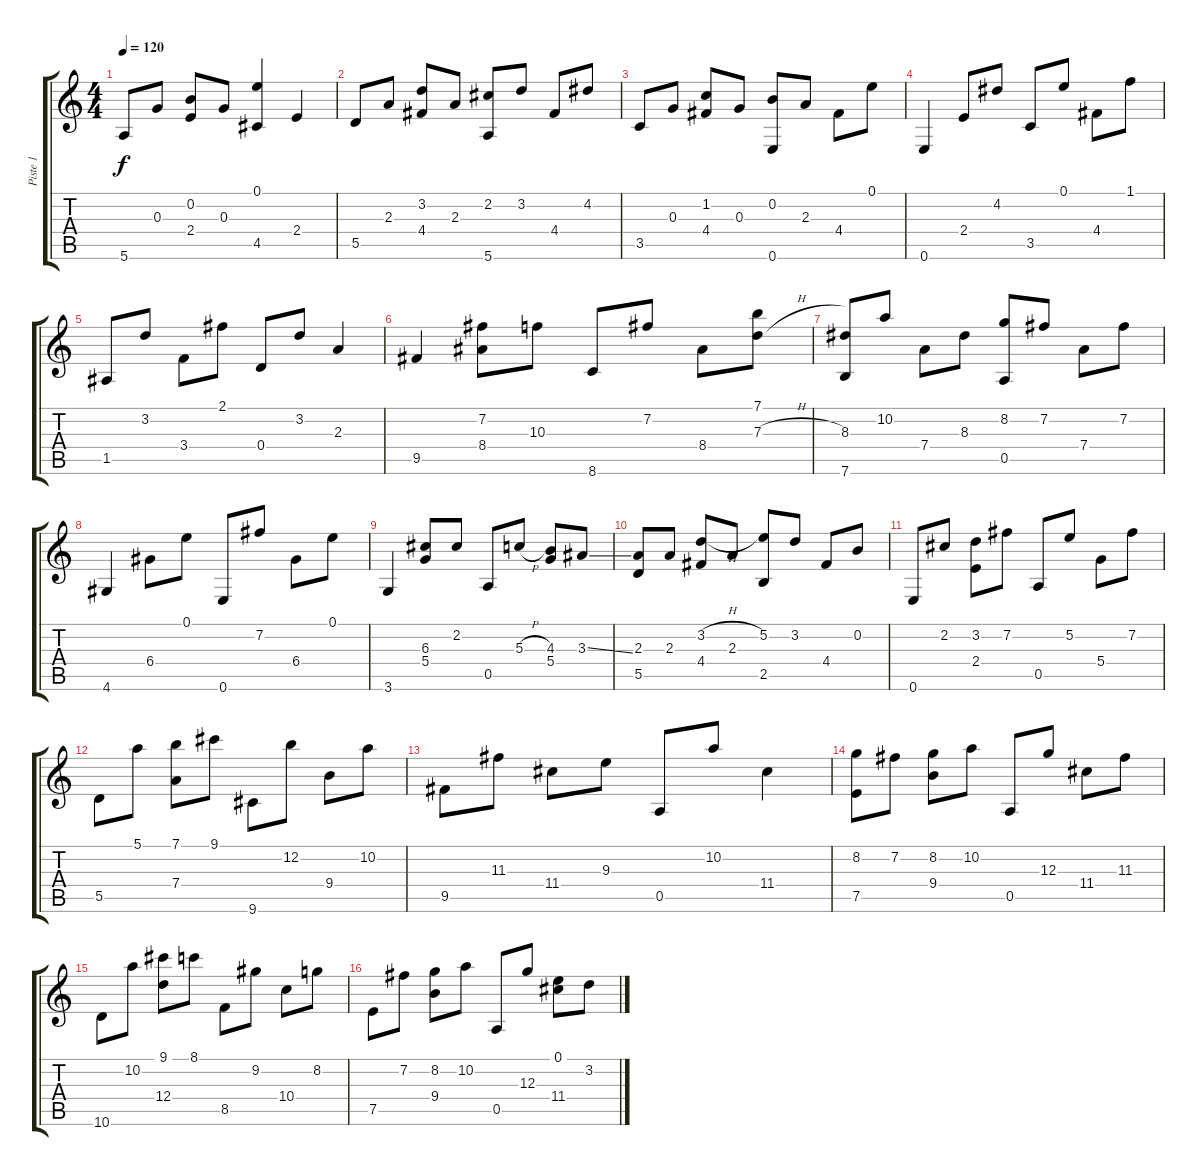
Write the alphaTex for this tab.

\track ("Piste 1" "Piste 1") {instrument acousticguitarnylon}
\staff {score tabs}
\tuning (E4 B3 G3 D3 A2 E2) {hide}
\ts (4 4)
\tempo 120
\clef g2
\ks c
5.6.8{dy f} 0.3.8 (0.2 2.4).8 0.3.8 (0.1 4.5).4 2.4.4 |
5.5.8 2.3.8 (3.2 4.4).8 2.3.8 (2.2 5.6).8 3.2.8 4.4.8 4.2.8 |
3.5.8 0.3.8 (1.2 4.4).8 0.3.8 (0.2 0.6).8 2.3.8 4.4.8 0.1.8 |
0.6.4 2.4.8 4.2.8 3.5.8 0.1.8 4.4.8 1.1.8 |
1.5.8 3.2.8 3.4.8 2.1.8 0.4.8 3.2.8 2.3.4 |
9.5.4 (7.2 8.4).8 10.3.8 8.6.8 7.2.8 8.4.8 (7.1 7.3{h}).8 |
(8.3 7.6).8 10.2.8 7.4.8 8.3.8 (8.2 0.5).8 7.2.8 7.4.8 7.2.8 |
4.6.4 6.4.8 0.1.8 0.6.8 7.2.8 6.4.8 0.1.8 |
3.6.4 (6.3 5.4).8 2.2.8 0.5.8 5.3{h}.8 (4.3 5.4).8 3.3{ss}.8 |
(2.3 5.5).8 2.3.8 (3.2{h} 4.4).8 2.3.8 (5.2 2.5).8 3.2.8 4.4.8 0.2.8 |
0.6.8 2.2.8 (3.2 2.4).8 7.2.8 0.5.8 5.2.8 5.4.8 7.2.8 |
5.5.8 5.1.8 (7.1 7.4).8 9.1.8 9.6.8 12.2.8 9.4.8 10.2.8 |
9.5.8 11.3.8 11.4.8 9.3.8 0.5.8 10.2.8 11.4.4 |
(8.2 7.5).8 7.2.8 (8.2 9.4).8 10.2.8 0.5.8 12.3.8 11.4.8 11.3.8 |
10.6.8 10.2.8 (9.1 12.4).8 8.1.8 8.5.8 9.2.8 10.4.8 8.2.8 |
7.5.8 7.2.8 (8.2 9.4).8 10.2.8 0.5.8 12.3.8 (0.1 11.4).8 3.2.8
